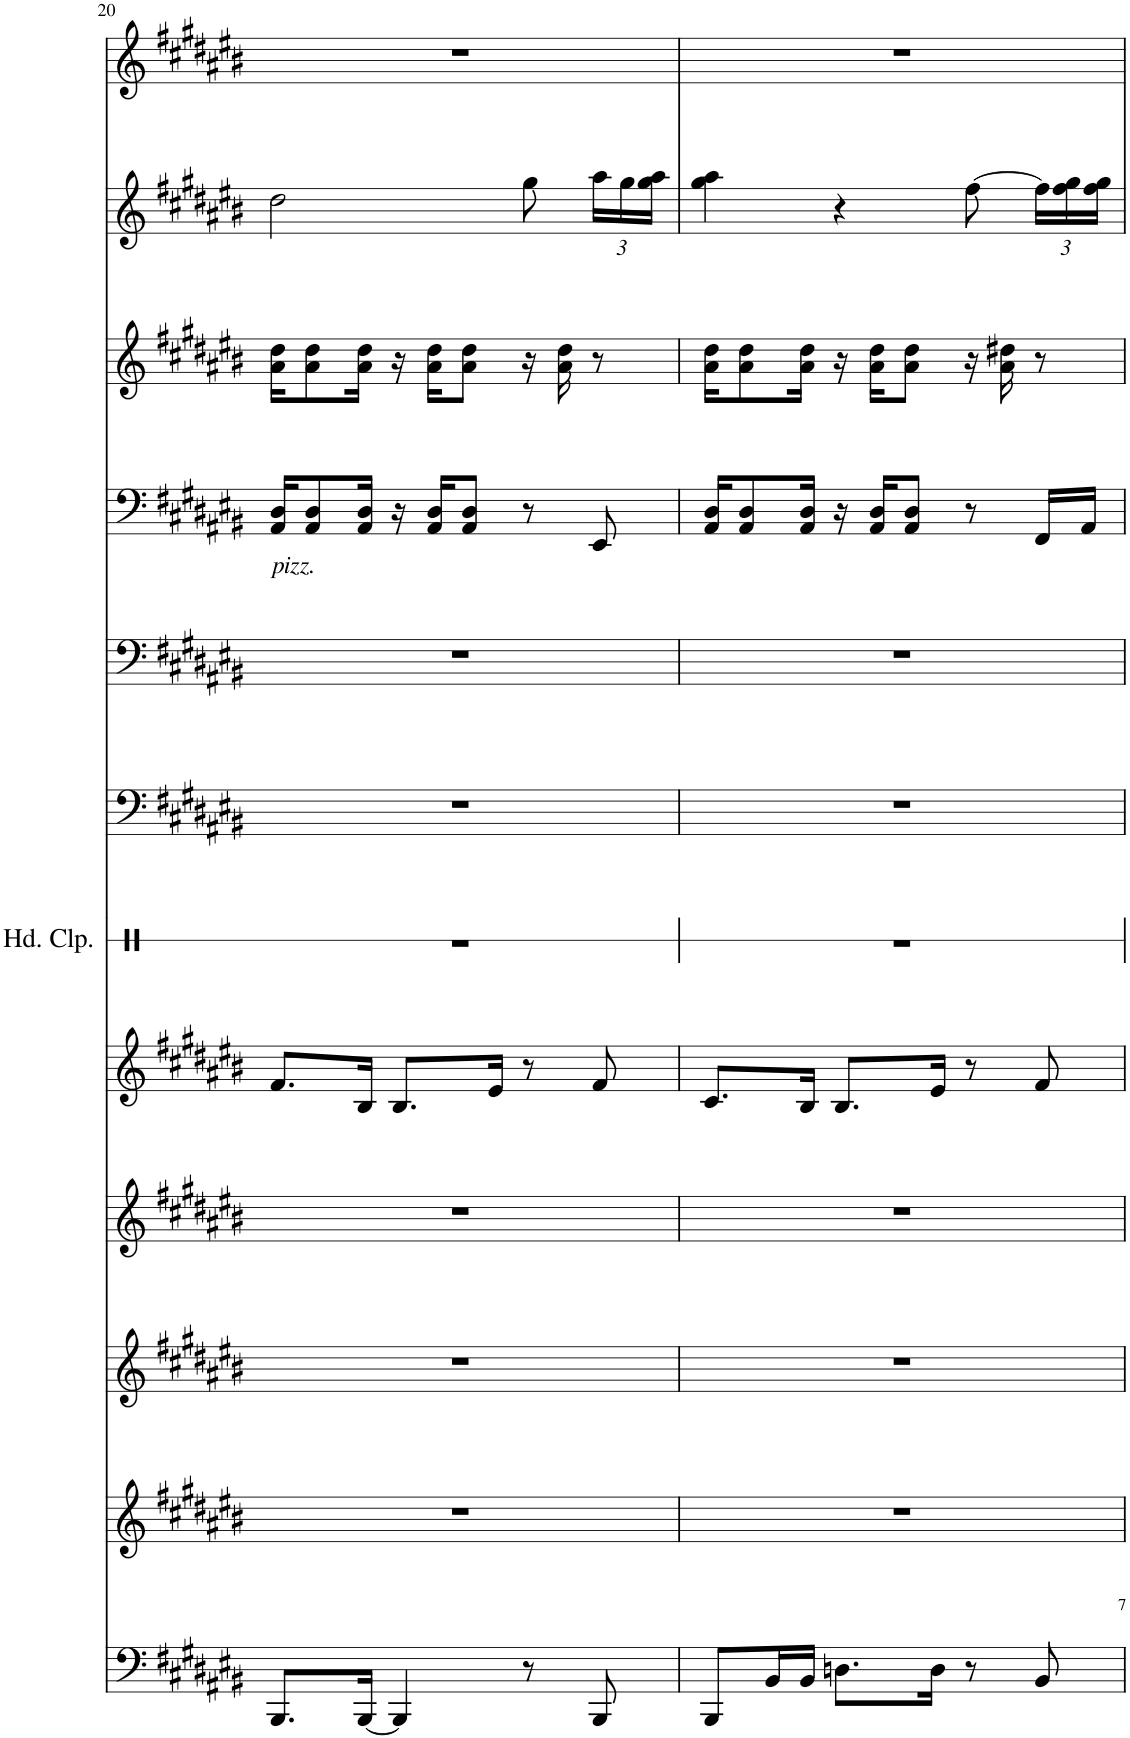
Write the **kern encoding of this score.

**kern	**kern	**kern	**kern	**kern	**kern	**kern	**kern	**kern	**kern	**kern	**kern
*part12	*part11	*part10	*part9	*part8	*part7	*part6	*part5	*part4	*part3	*part2	*part1
*staff12	*staff11	*staff10	*staff9	*staff8	*staff7	*staff6	*staff5	*staff4	*staff3	*staff2	*staff1
*I"Taiko	*I"Tuned Gong	*I"Temple Block	*I"Tamtam	*I"KenDang	*I"拍手	*I"Claps	*I"Claps	*I"Cello	*I"Flute 1 &amp; 2	*I"Solo Flute	*I"Choir
*	*	*	*	*	*	*	*	*	*	*	*I'Ch
!!LO:PB:g=z
*clefF4	*clefG2	*clefG2	*clefG2	*clefG2	*clefX	*clefF4	*clefF4	*clefF4	*clefG2	*clefG2	*clefG2
*k[f#c#g#d#a#e#b#]	*k[f#c#g#d#a#e#b#]	*k[f#c#g#d#a#e#b#]	*k[f#c#g#d#a#e#b#]	*k[f#c#g#d#a#e#b#]	*k[]	*k[f#c#g#d#a#e#b#]	*k[f#c#g#d#a#e#b#]	*k[f#c#g#d#a#e#b#]	*k[f#c#g#d#a#e#b#]	*k[f#c#g#d#a#e#b#]	*k[f#c#g#d#a#e#b#]
*M3/4	*M3/4	*M3/4	*M3/4	*M3/4	*M3/4	*M3/4	*M3/4	*M3/4	*M3/4	*M3/4	*M3/4
=20	=20	=20	=20	=20	=20	=20	=20	=20	=20	=20	=20
!	!	!	!	!	!	!	!	!LO:TX:b:i:t=pizz.	!	!	!
8.BBB#/L	2.r	2.r	2.r	8.f#/L	2.r	2.r	2.r	16AA#/ 16D#/KL	16a#\ 16dd#\KL	2dd#\	2.r
.	.	.	.	.	.	.	.	8AA#/ 8D#/	8a#\ 8dd#\	.	.
[16BBB#/Jk	.	.	.	16B#/Jk	.	.	.	16AA#/ 16D#/Jk	16a#\ 16dd#\Jk	.	.
4BBB#/]	.	.	.	8.B#/L	.	.	.	16r	16r	.	.
.	.	.	.	.	.	.	.	16AA#/ 16D#/KL	16a#\ 16dd#\KL	.	.
.	.	.	.	.	.	.	.	8AA#/ 8D#/J	8a#\ 8dd#\J	.	.
.	.	.	.	16e#/Jk	.	.	.	.	.	.	.
8r	.	.	.	8r	.	.	.	8r	16r	8gg#\	.
.	.	.	.	.	.	.	.	.	16a#\ 16dd#\	.	.
*	*	*	*	*	*	*	*	*	*	*Xbrackettup	*
8BBB#/	.	.	.	8f#/	.	.	.	8EE#/	8r	24aa#\LL	.
.	.	.	.	.	.	.	.	.	.	24gg#\	.
.	.	.	.	.	.	.	.	.	.	24gg#\ 24aa#\JJ	.
=21	=21	=21	=21	=21	=21	=21	=21	=21	=21	=21	=21
8BBB#/L	2.r	2.r	2.r	8.c#/L	2.r	2.r	2.r	16AA#/ 16D#/KL	16a#\ 16dd#\KL	4gg#\ 4aa#\	2.r
.	.	.	.	.	.	.	.	8AA#/ 8D#/	8a#\ 8dd#\	.	.
16BB#/L	.	.	.	.	.	.	.	.	.	.	.
16BB#/JJ	.	.	.	16B#/Jk	.	.	.	16AA#/ 16D#/Jk	16a#\ 16dd#\Jk	.	.
8.Dn\L	.	.	.	8.B#/L	.	.	.	16r	16r	4r	.
.	.	.	.	.	.	.	.	16AA#/ 16D#/KL	16a#\ 16dd#\KL	.	.
.	.	.	.	.	.	.	.	8AA#/ 8D#/J	8a#\ 8dd#\J	.	.
16D\Jk	.	.	.	16e#/Jk	.	.	.	.	.	.	.
8r	.	.	.	8r	.	.	.	8r	16r	[8ff#\	.
.	.	.	.	.	.	.	.	.	16a#\ 16dd#X\	.	.
8BB#/	.	.	.	8f#/	.	.	.	16FF#/LL	8r	24ff#\LL]	.
.	.	.	.	.	.	.	.	.	.	24ff#\ 24gg#\	.
.	.	.	.	.	.	.	.	16AA#/JJ	.	.	.
.	.	.	.	.	.	.	.	.	.	24ff#\ 24gg#\JJ	.
=	=	=	=	=	=	=	=	=	=	=	=
*-	*-	*-	*-	*-	*-	*-	*-	*-	*-	*-	*-
